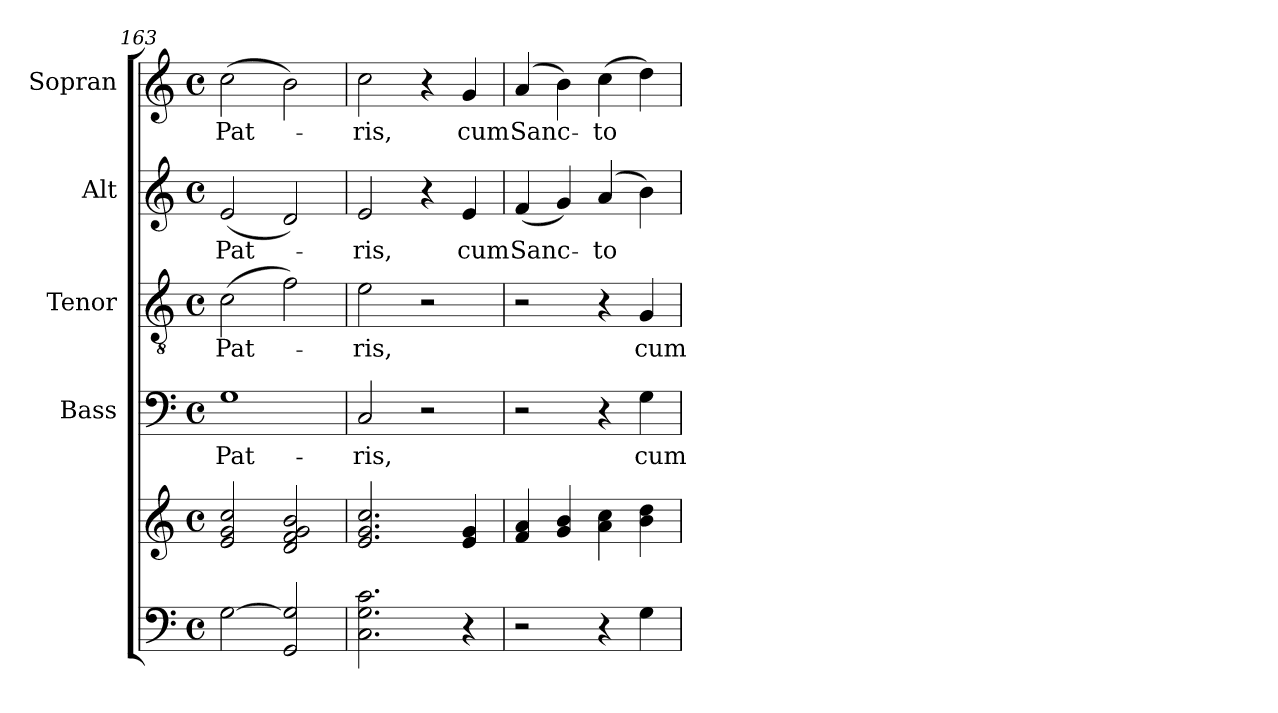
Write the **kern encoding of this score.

**kern	**kern	**kern	**text	**kern	**text	**kern	**text	**kern	**text
*part5	*part5	*part4	*part4	*part3	*part3	*part2	*part2	*part1	*part1
*staff6	*staff5	*staff4	*staff4	*staff3	*staff3	*staff2	*staff2	*staff1	*staff1
*	*	*I"Bass	*	*I"Tenor	*	*I"Alt	*	*I"Sopran	*
*	*	*I'B.	*	*I'T.	*	*I'A.	*	*I'S.	*
!!LO:PB:g=z
*clefF4	*clefG2	*clefF4	*	*clefGv2	*	*clefG2	*	*clefG2	*
*k[]	*k[]	*k[]	*	*k[]	*	*k[]	*	*k[]	*
*C:	*C:	*C:	*	*C:	*	*C:	*	*C:	*
*M4/4	*M4/4	*M4/4	*	*M4/4	*	*M4/4	*	*M4/4	*
*met(c)	*met(c)	*met(c)	*	*met(c)	*	*met(c)	*	*met(c)	*
=163	=163	=163	=163	=163	=163	=163	=163	=163	=163
!	!	!	!LO:LY:b	!	!LO:LY:b	!	!LO:LY:b	!	!LO:LY:b
[2G\	2e/ 2g/ 2cc/	1G	Pat-	(>2c\	Pat-	(<2e/	Pat-	(>2cc\	Pat-
2GG/ 2G/]	2d/ 2f/ 2g/ 2b/	.	.	2f\)	.	2d/)	.	2b\)	.
=164	=164	=164	=164	=164	=164	=164	=164	=164	=164
!	!	!	!LO:LY:b	!	!LO:LY:b	!	!LO:LY:b	!	!LO:LY:b
2.C\ 2.G\ 2.c\	2.e/ 2.g/ 2.cc/	2C/	-ris,	2e\	-ris,	2e/	-ris,	2cc\	-ris,
.	.	2r	.	2r	.	4r	.	4r	.
!	!	!	!	!	!	!	!LO:LY:b	!	!LO:LY:b
4r	4e/ 4g/	.	.	.	.	4e/	cum	4g/	cum
=165	=165	=165	=165	=165	=165	=165	=165	=165	=165
!	!	!	!	!	!	!	!LO:LY:b	!	!LO:LY:b
2r	4f/ 4a/	2r	.	2r	.	(<4f/	Sanc-	(4a/	Sanc-
.	4g/ 4b/	.	.	.	.	4g/)	.	4b\)	.
!	!	!	!	!	!	!	!LO:LY:b	!	!LO:LY:b
4r	4a\ 4cc\	4r	.	4r	.	(4a/	-to	(>4cc\	-to
!	!	!	!LO:LY:b	!	!LO:LY:b	!	!	!	!
4G\	4b\ 4dd\	4G\	cum	4G/	cum	4b\)	.	4dd\)	.
=	=	=	=	=	=	=	=	=	=
*-	*-	*-	*-	*-	*-	*-	*-	*-	*-
